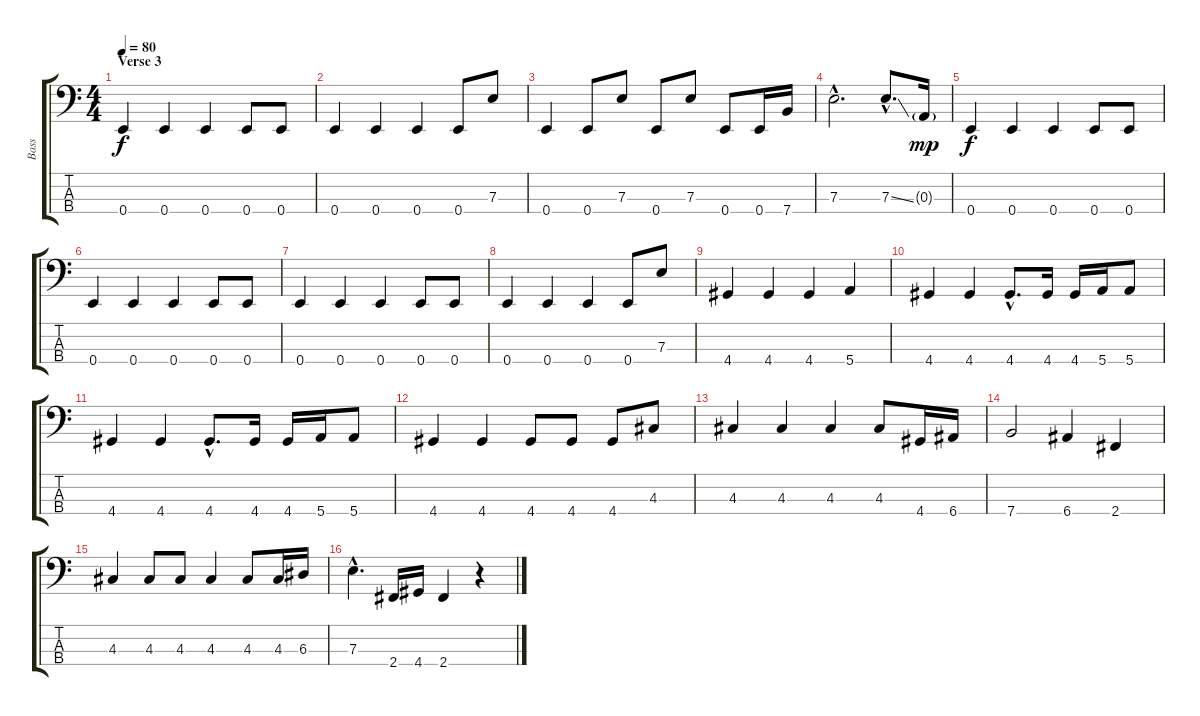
\track ("Bass" "Bass") {instrument electricbasspick}
\staff {score tabs}
\tuning (G2 D2 A1 E1) {hide}
\ts (4 4)
\section ("" "Verse 3")
\tempo 80
\clef f4
\ks c
0.4.4{dy f} 0.4.4 0.4.4 0.4.8 0.4.8 |
0.4.4 0.4.4 0.4.4 0.4.8 7.3.8 |
0.4.4 0.4.8 7.3.8 0.4.8 7.3.8 0.4.8 0.4.16 7.4.16 |
7.3{hac}.2{d} 7.3{ss hac}.8{d} 0.3{g}.16{dy mp} |
0.4.4{dy f} 0.4.4 0.4.4 0.4.8 0.4.8 |
0.4.4 0.4.4 0.4.4 0.4.8 0.4.8 |
0.4.4 0.4.4 0.4.4 0.4.8 0.4.8 |
0.4.4 0.4.4 0.4.4 0.4.8 7.3.8 |
4.4.4 4.4.4 4.4.4 5.4.4 |
4.4.4 4.4.4 4.4{hac}.8{d} 4.4.16 4.4.16 5.4.16 5.4.8 |
4.4.4 4.4.4 4.4{hac}.8{d} 4.4.16 4.4.16 5.4.16 5.4.8 |
4.4.4 4.4.4 4.4.8 4.4.8 4.4.8 4.3.8 |
4.3.4 4.3.4 4.3.4 4.3.8 4.4.16 6.4.16 |
7.4.2 6.4.4 2.4.4 |
4.3.4 4.3.8 4.3.8 4.3.4 4.3.8 4.3.16 6.3.16 |
7.3{hac}.4{d} 2.4.16 4.4.16 2.4.4 r.4
